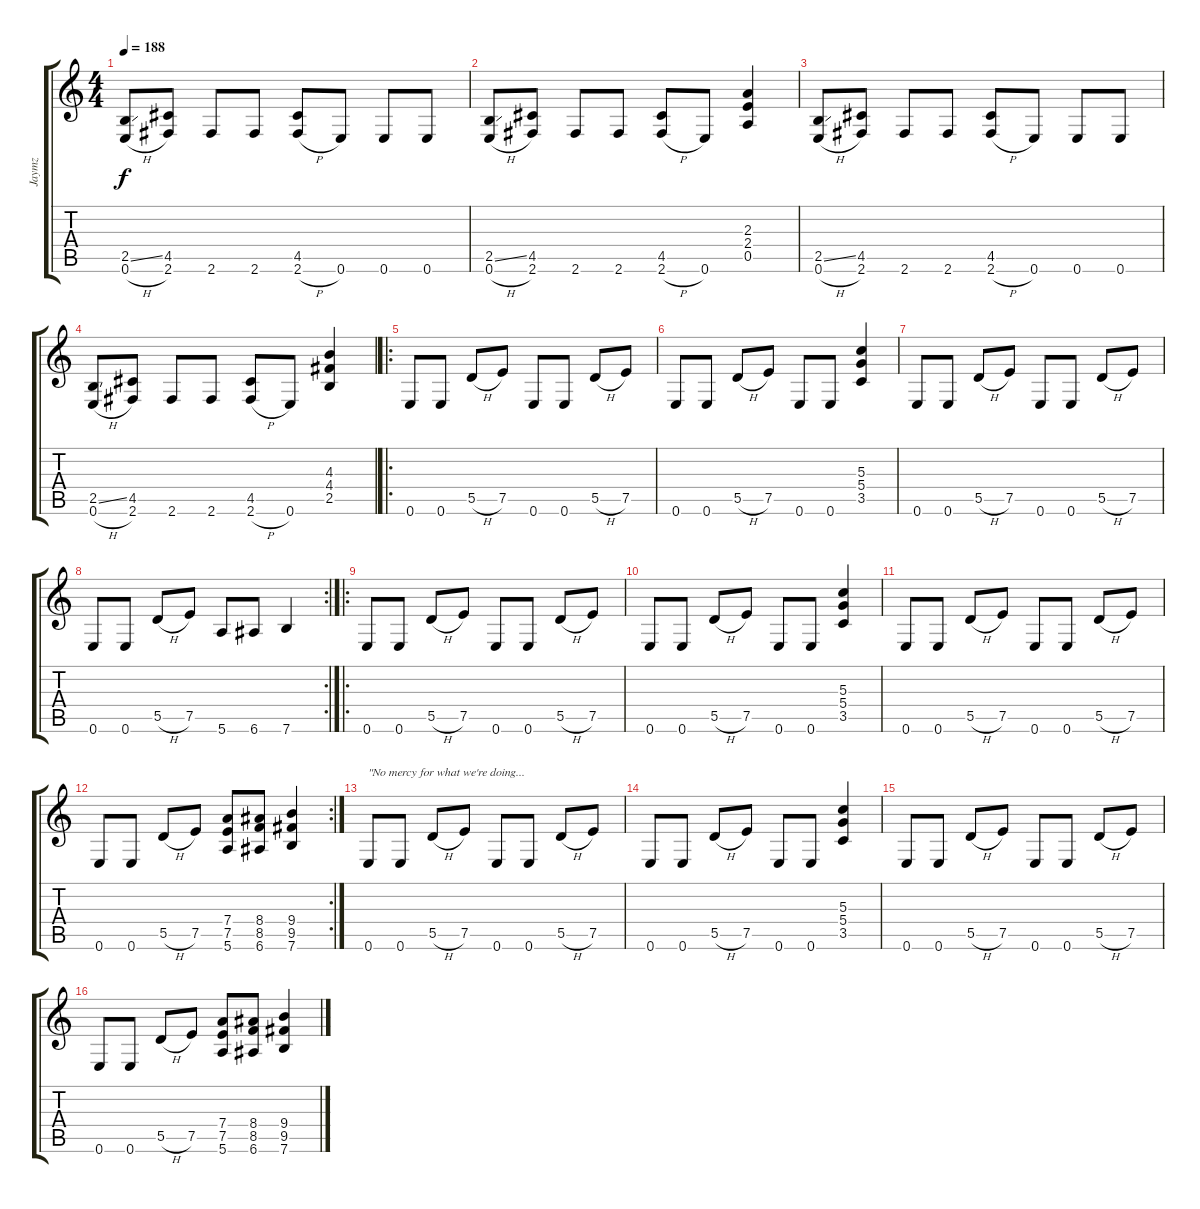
\track ("Jaymz" "Jaymz") {instrument distortionguitar}
\staff {score tabs}
\tuning (E4 B3 G3 D3 A2 E2) {hide}
\ts (4 4)
\tempo 188
\clef g2
\ks c
(2.5{ss} 0.6{h}).8{dy f} (4.5 2.6).8 2.6.8 2.6.8 (4.5 2.6{h}).8 0.6.8 0.6.8 0.6.8 |
(2.5{ss} 0.6{h}).8 (4.5 2.6).8 2.6.8 2.6.8 (4.5 2.6{h}).8 0.6.8 (2.3 2.4 0.5).4 |
(2.5{ss} 0.6{h}).8 (4.5 2.6).8 2.6.8 2.6.8 (4.5 2.6{h}).8 0.6.8 0.6.8 0.6.8 |
(2.5{ss} 0.6{h}).8 (4.5 2.6).8 2.6.8 2.6.8 (4.5 2.6{h}).8 0.6.8 (4.3 4.4 2.5).4 |
\ro
0.6.8 0.6.8 5.5{h}.8 7.5.8 0.6.8 0.6.8 5.5{h}.8 7.5.8 |
0.6.8 0.6.8 5.5{h}.8 7.5.8 0.6.8 0.6.8 (5.3 5.4 3.5).4 |
0.6.8 0.6.8 5.5{h}.8 7.5.8 0.6.8 0.6.8 5.5{h}.8 7.5.8 |
\rc 2
0.6.8 0.6.8 5.5{h}.8 7.5.8 5.6.8 6.6.8 7.6.4 |
\ro
0.6.8 0.6.8 5.5{h}.8 7.5.8 0.6.8 0.6.8 5.5{h}.8 7.5.8 |
0.6.8 0.6.8 5.5{h}.8 7.5.8 0.6.8 0.6.8 (5.3 5.4 3.5).4 |
0.6.8 0.6.8 5.5{h}.8 7.5.8 0.6.8 0.6.8 5.5{h}.8 7.5.8 |
\rc 2
0.6.8 0.6.8 5.5{h}.8 7.5.8 (7.4 7.5 5.6).8 (8.4 8.5 6.6).8 (9.4 9.5 7.6).4 |
0.6.8{txt "\"No mercy for what we're doing..."} 0.6.8 5.5{h}.8 7.5.8 0.6.8 0.6.8 5.5{h}.8 7.5.8 |
0.6.8 0.6.8 5.5{h}.8 7.5.8 0.6.8 0.6.8 (5.3 5.4 3.5).4 |
0.6.8 0.6.8 5.5{h}.8 7.5.8 0.6.8 0.6.8 5.5{h}.8 7.5.8 |
0.6.8 0.6.8 5.5{h}.8 7.5.8 (7.4 7.5 5.6).8 (8.4 8.5 6.6).8 (9.4 9.5 7.6).4
